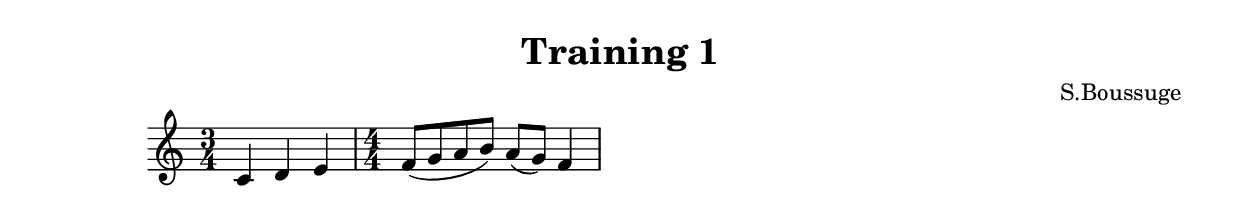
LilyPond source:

\header {
  title = "Training 1"
  composer = "S.Boussuge"
}

\score {
  \relative c' {

\numericTimeSignature
\time 3/4
     c4 d e |

\numericTimeSignature
\time 4/4

    f8 (g a b) a (g) f4
  }

  \layout {}
  \midi {}
}